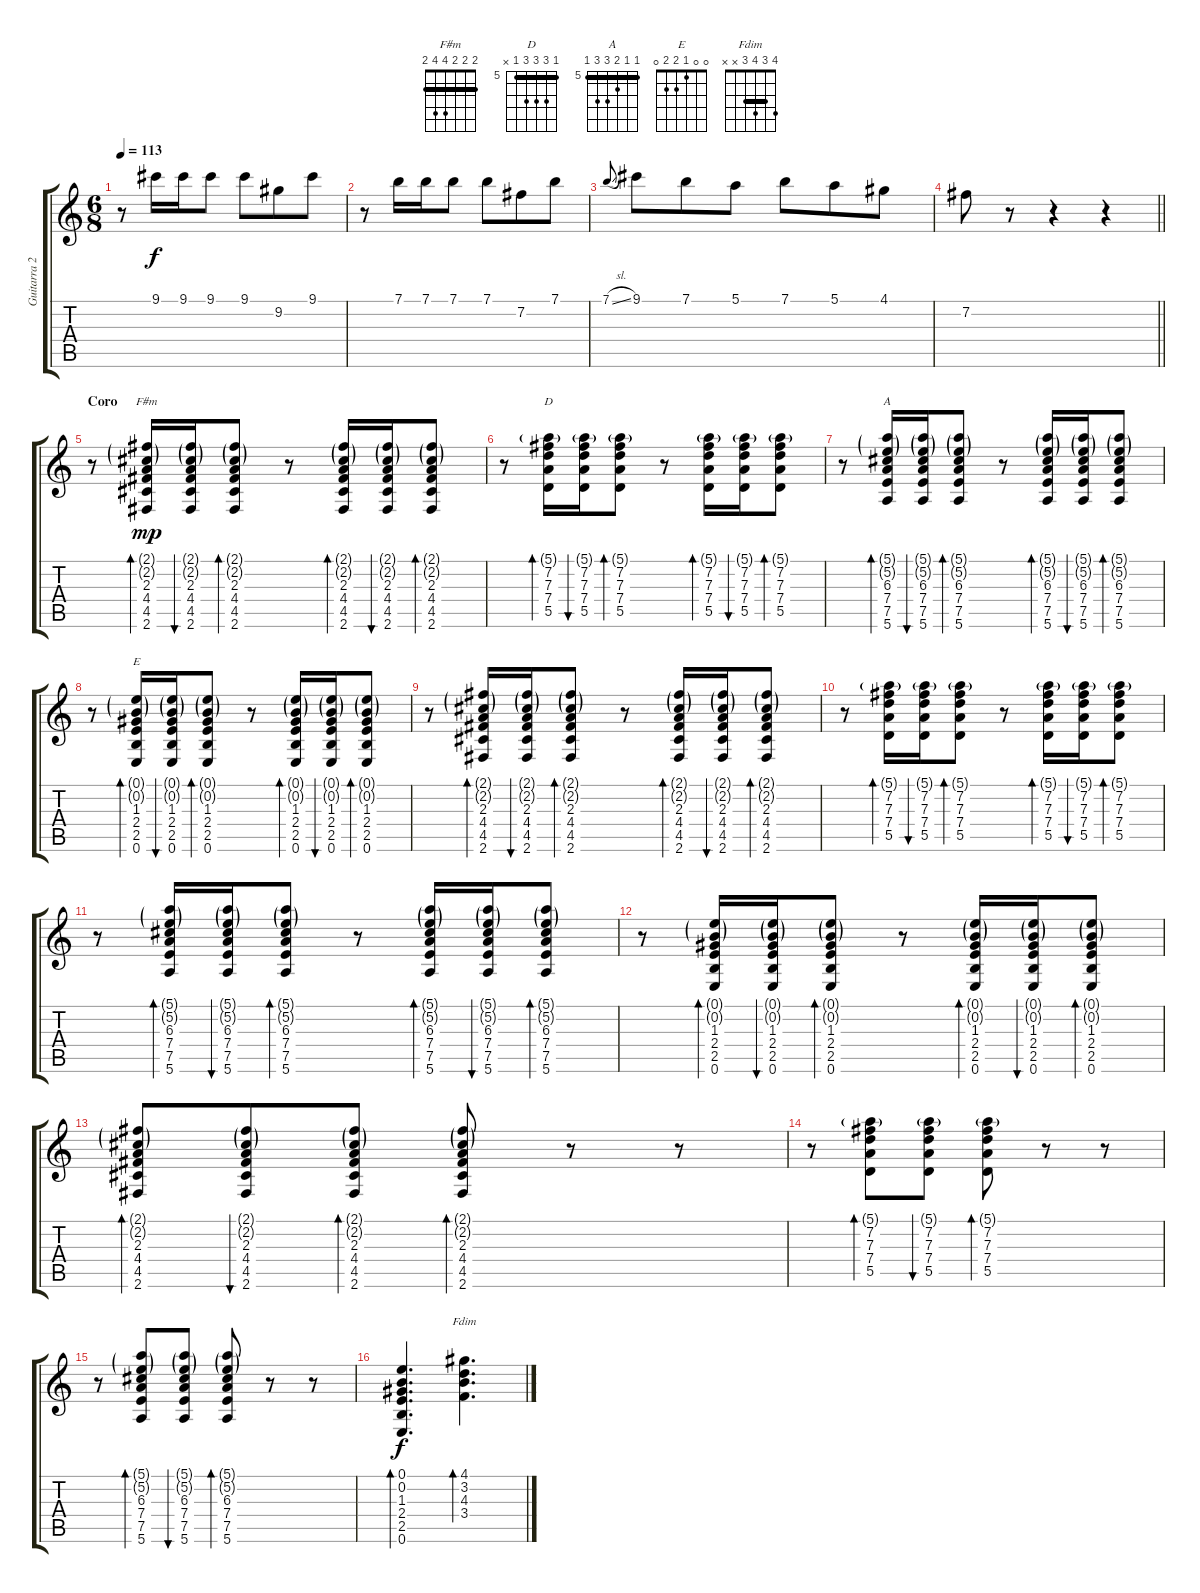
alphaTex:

\track ("Guitarra 2" "Guitarra 2") {instrument acousticguitarsteel}
\staff {score tabs}
\tuning (E4 B3 G3 D3 A2 E2) {hide}
\chord ("F#m" 2 2 2 4 4 2) {barre 2}
\chord ("D" 5 7 7 7 5 x) {firstfret 5 barre 5}
\chord ("A" 5 5 6 7 7 5) {firstfret 5 barre 5}
\chord ("E" 0 0 1 2 2 0)
\chord ("Fdim" 4 3 4 3 x x) {barre 3}
\ts (6 8)
\tempo 113
\clef g2
\ks c
r.8{dy f} 9.1.16 9.1.16 9.1.8 9.1.8 9.2.8 9.1.8 |
r.8 7.1.16 7.1.16 7.1.8 7.1.8 7.2.8 7.1.8 |
7.1{sl}.8{gr onbeat} 9.1.8 7.1.8 5.1.8 7.1.8 5.1.8 4.1.8 |
\barLineRight lightlight
7.2.8 r.8 r.4 r.4 |
\section ("" "Coro")
r.8 (2.1{g} 2.2{g} 2.3 4.4 4.5 2.6).16{bd 60 ch "F#m" dy mp} (2.1{g} 2.2{g} 2.3 4.4 4.5 2.6).16{bu 60} (2.1{g} 2.2{g} 2.3 4.4 4.5 2.6).8{bd 60} r.8 (2.1{g} 2.2{g} 2.3 4.4 4.5 2.6).16{bd 60} (2.1{g} 2.2{g} 2.3 4.4 4.5 2.6).16{bu 60} (2.1{g} 2.2{g} 2.3 4.4 4.5 2.6).8{bd 60} |
r.8 (5.1{g} 7.2 7.3 7.4 5.5).16{bd 60 ch "D"} (5.1{g} 7.2 7.3 7.4 5.5).16{bu 60} (5.1{g} 7.2 7.3 7.4 5.5).8{bd 60} r.8 (5.1{g} 7.2 7.3 7.4 5.5).16{bd 60} (5.1{g} 7.2 7.3 7.4 5.5).16{bu 60} (5.1{g} 7.2 7.3 7.4 5.5).8{bd 60} |
r.8 (5.1{g} 5.2{g} 6.3 7.4 7.5 5.6).16{bd 60 ch "A"} (5.1{g} 5.2{g} 6.3 7.4 7.5 5.6).16{bu 60} (5.1{g} 5.2{g} 6.3 7.4 7.5 5.6).8{bd 60} r.8 (5.1{g} 5.2{g} 6.3 7.4 7.5 5.6).16{bd 60} (5.1{g} 5.2{g} 6.3 7.4 7.5 5.6).16{bu 60} (5.1{g} 5.2{g} 6.3 7.4 7.5 5.6).8{bd 60} |
r.8 (0.1{g} 0.2{g} 1.3 2.4 2.5 0.6).16{bd 60 ch "E"} (0.1{g} 0.2{g} 1.3 2.4 2.5 0.6).16{bu 60} (0.1{g} 0.2{g} 1.3 2.4 2.5 0.6).8{bd 60} r.8 (0.1{g} 0.2{g} 1.3 2.4 2.5 0.6).16{bd 60} (0.1{g} 0.2{g} 1.3 2.4 2.5 0.6).16{bu 60} (0.1{g} 0.2{g} 1.3 2.4 2.5 0.6).8{bd 60} |
r.8 (2.1{g} 2.2{g} 2.3 4.4 4.5 2.6).16{bd 60} (2.1{g} 2.2{g} 2.3 4.4 4.5 2.6).16{bu 60} (2.1{g} 2.2{g} 2.3 4.4 4.5 2.6).8{bd 60} r.8 (2.1{g} 2.2{g} 2.3 4.4 4.5 2.6).16{bd 60} (2.1{g} 2.2{g} 2.3 4.4 4.5 2.6).16{bu 60} (2.1{g} 2.2{g} 2.3 4.4 4.5 2.6).8{bd 60} |
r.8 (5.1{g} 7.2 7.3 7.4 5.5).16{bd 60} (5.1{g} 7.2 7.3 7.4 5.5).16{bu 60} (5.1{g} 7.2 7.3 7.4 5.5).8{bd 60} r.8 (5.1{g} 7.2 7.3 7.4 5.5).16{bd 60} (5.1{g} 7.2 7.3 7.4 5.5).16{bu 60} (5.1{g} 7.2 7.3 7.4 5.5).8{bd 60} |
r.8 (5.1{g} 5.2{g} 6.3 7.4 7.5 5.6).16{bd 60} (5.1{g} 5.2{g} 6.3 7.4 7.5 5.6).16{bu 60} (5.1{g} 5.2{g} 6.3 7.4 7.5 5.6).8{bd 60} r.8 (5.1{g} 5.2{g} 6.3 7.4 7.5 5.6).16{bd 60} (5.1{g} 5.2{g} 6.3 7.4 7.5 5.6).16{bu 60} (5.1{g} 5.2{g} 6.3 7.4 7.5 5.6).8{bd 60} |
r.8 (0.1{g} 0.2{g} 1.3 2.4 2.5 0.6).16{bd 60} (0.1{g} 0.2{g} 1.3 2.4 2.5 0.6).16{bu 60} (0.1{g} 0.2{g} 1.3 2.4 2.5 0.6).8{bd 60} r.8 (0.1{g} 0.2{g} 1.3 2.4 2.5 0.6).16{bd 60} (0.1{g} 0.2{g} 1.3 2.4 2.5 0.6).16{bu 60} (0.1{g} 0.2{g} 1.3 2.4 2.5 0.6).8{bd 60} |
(2.1{g} 2.2{g} 2.3 4.4 4.5 2.6).8{bd 60} (2.1{g} 2.2{g} 2.3 4.4 4.5 2.6).8{bu 60} (2.1{g} 2.2{g} 2.3 4.4 4.5 2.6).8{bd 60} (2.1{g} 2.2{g} 2.3 4.4 4.5 2.6).8{bd 60} r.8 r.8 |
r.8 (5.1{g} 7.2 7.3 7.4 5.5).8{bd 60} (5.1{g} 7.2 7.3 7.4 5.5).8{bu 60} (5.1{g} 7.2 7.3 7.4 5.5).8{bd 60} r.8 r.8 |
r.8 (5.1{g} 5.2{g} 6.3 7.4 7.5 5.6).8{bd 60} (5.1{g} 5.2{g} 6.3 7.4 7.5 5.6).8{bu 60} (5.1{g} 5.2{g} 6.3 7.4 7.5 5.6).8{bd 60} r.8 r.8 |
(0.1 0.2 1.3 2.4 2.5 0.6).4{d bd 240 dy f} (4.1 3.2 4.3 3.4).4{d bd 240 ch "Fdim"}
